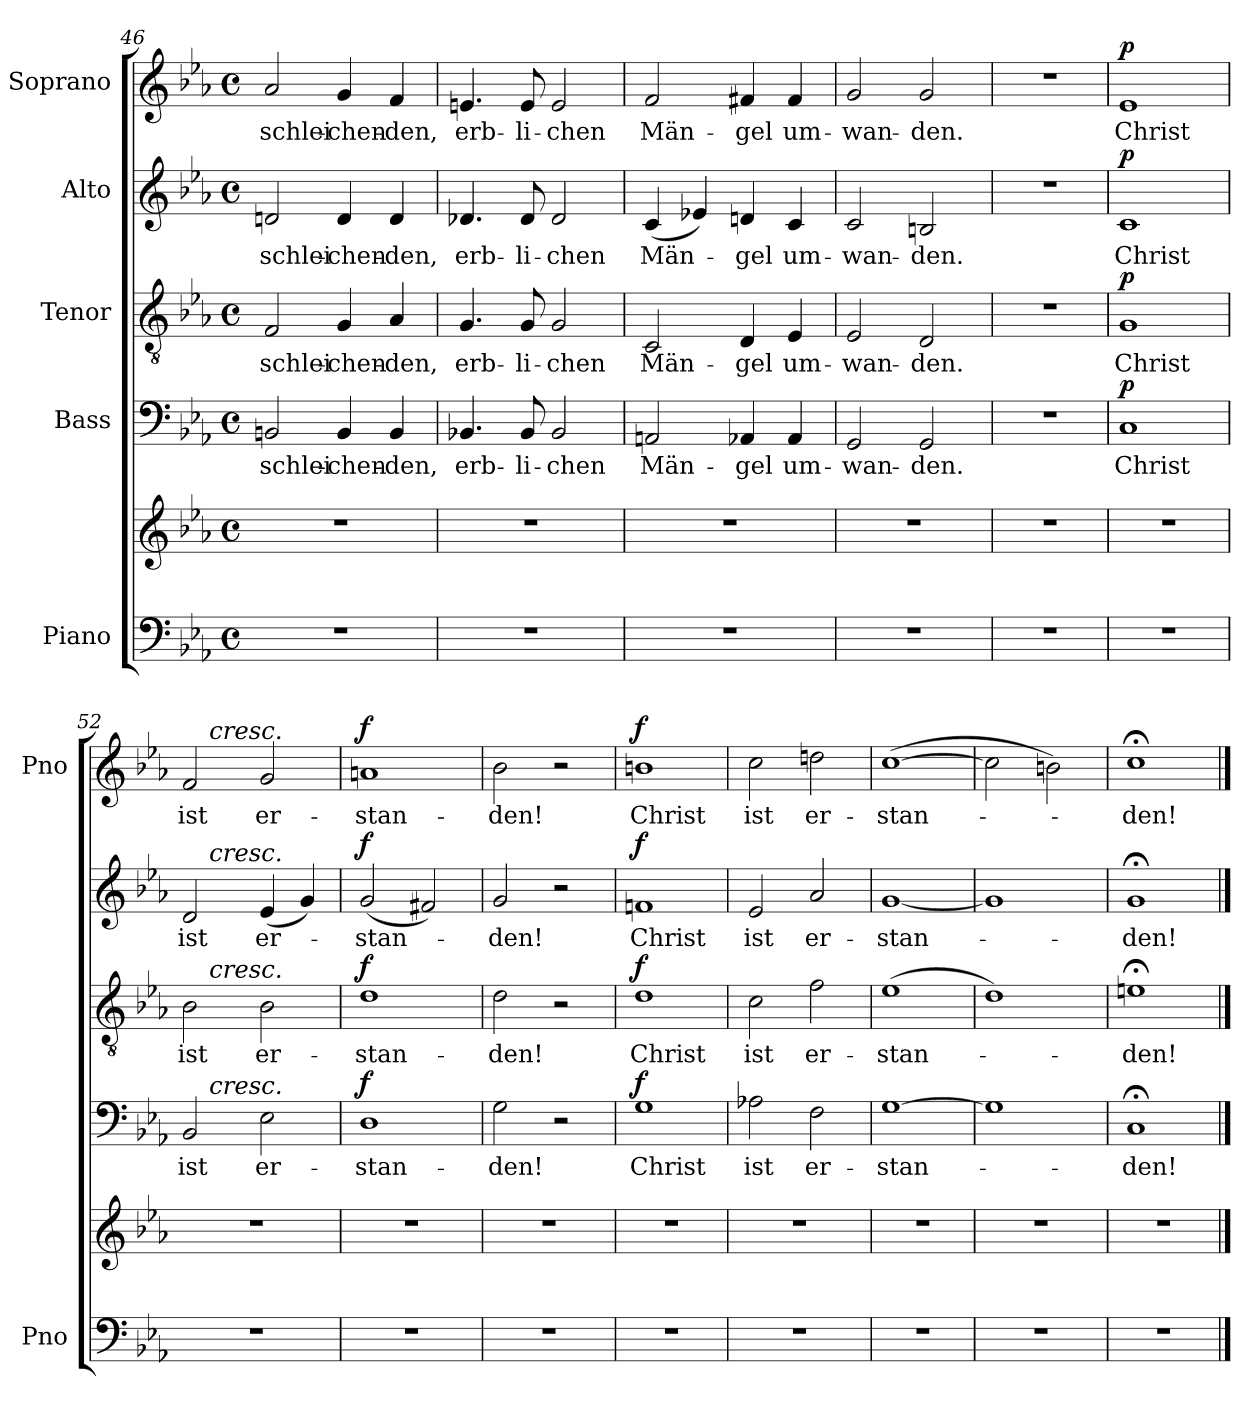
**kern	**kern	**kern	**text	**dynam	**kern	**text	**dynam	**kern	**text	**dynam	**kern	**text	**dynam
*part5	*part5	*part4	*part4	*part4	*part3	*part3	*part3	*part2	*part2	*part2	*part1	*part1	*part1
*staff6	*staff5	*staff4	*staff4	*staff4	*staff3	*staff3	*staff3	*staff2	*staff2	*staff2	*staff1	*staff1	*staff1
*I"Piano	*	*I"Bass	*	*	*I"Tenor	*	*	*I"Alto	*	*	*I"Soprano	*	*
*I'Pno	*	*	*	*	*	*	*	*	*	*	*I'Pno	*	*
*clefF4	*clefG2	*clefF4	*	*	*clefGv2	*	*	*clefG2	*	*	*clefG2	*	*
*k[b-e-a-]	*k[b-e-a-]	*k[b-e-a-]	*	*	*k[b-e-a-]	*	*	*k[b-e-a-]	*	*	*k[b-e-a-]	*	*
*c:	*c:	*c:	*	*	*c:	*	*	*c:	*	*	*c:	*	*
*M4/4	*M4/4	*M4/4	*	*	*M4/4	*	*	*M4/4	*	*	*M4/4	*	*
*met(c)	*met(c)	*met(c)	*	*	*met(c)	*	*	*met(c)	*	*	*met(c)	*	*
=46	=46	=46	=46	=46	=46	=46	=46	=46	=46	=46	=46	=46	=46
1r	1r	2BBn/	schlei-	.	2F/	schlei-	.	2dn/	schlei-	.	2a-/	schlei-	.
.	.	4BB/	-chen-	.	4G/	-chen-	.	4d/	-chen-	.	4g/	-chen-	.
.	.	4BB/	-den,	.	4A-/	-den,	.	4d/	-den,	.	4f/	-den,	.
=47	=47	=47	=47	=47	=47	=47	=47	=47	=47	=47	=47	=47	=47
1r	1r	4.BB-X/	erb-	.	4.G/	erb-	.	4.d-X/	erb-	.	4.en/	erb-	.
.	.	8BB-/	-li-	.	8G/	-li-	.	8d-/	-li-	.	8e/	-li-	.
.	.	2BB-/	-chen	.	2G/	-chen	.	2d-/	-chen	.	2e/	-chen	.
=48	=48	=48	=48	=48	=48	=48	=48	=48	=48	=48	=48	=48	=48
1r	1r	2AAn/	Män-	.	2C/	Män-	.	(4c/	Män-	.	2f/	Män-	.
.	.	.	.	.	.	.	.	4e-X/)	.	.	.	.	.
.	.	4AA-X/	-gel	.	4D/	-gel	.	4dn/	-gel	.	4f#X/	-gel	.
.	.	4AA-/	um-	.	4E-/	um-	.	4c/	um-	.	4f#/	um-	.
=49	=49	=49	=49	=49	=49	=49	=49	=49	=49	=49	=49	=49	=49
1r	1r	2GG/	-wan-	.	2E-/	-wan-	.	2c/	-wan-	.	2g/	-wan-	.
.	.	2GG/	-den.	.	2D/	-den.	.	2Bn/	-den.	.	2g/	-den.	.
=50	=50	=50	=50	=50	=50	=50	=50	=50	=50	=50	=50	=50	=50
1r	1r	1r	.	.	1r	.	.	1r	.	.	1r	.	.
!!LO:LB:g=z
=51	=51	=51	=51	=51	=51	=51	=51	=51	=51	=51	=51	=51	=51
!	!	!	!	!LO:DY:a	!	!	!LO:DY:a	!	!	!LO:DY:a	!	!	!LO:DY:a
1r	1r	1C	Christ	p	1G	Christ	p	1c	Christ	p	1e-	Christ	p
=52	=52	=52	=52	=52	=52	=52	=52	=52	=52	=52	=52	=52	=52
*	*	*^	*	*	*^	*	*	*^	*	*	*^	*	*
1r	1r	2BB-/	8ryy	ist	.	2B-\	8ryy	ist	.	2d/	8ryy	ist	.	2f/	8ryy	ist	.
!	!	!	!	!	!	!	!	!	!	!	!	!	!	!	!LO:TX:a:i:t=cresc.	!	!
!	!	!	!	!	!	!	!	!	!	!	!LO:TX:a:i:t=cresc.	!	!	!	!	!	!
!	!	!	!	!	!	!	!LO:TX:a:i:t=cresc.	!	!	!	!	!	!	!	!	!	!
!	!	!	!LO:TX:a:i:t=cresc.	!	!	!	!	!	!	!	!	!	!	!	!	!	!
.	.	.	2..ryy	.	.	.	2..ryy	.	.	.	2..ryy	.	.	.	2..ryy	.	.
.	.	2E-\	.	er-	.	2B-\	.	er-	.	(4e-/	.	er-	.	2g/	.	er-	.
.	.	.	.	.	.	.	.	.	.	4g/)	.	.	.	.	.	.	.
=53	=53	=53	=53	=53	=53	=53	=53	=53	=53	=53	=53	=53	=53	=53	=53	=53	=53
!	!	!	!	!	!LO:DY:a	!	!	!	!LO:DY:a	!	!	!	!LO:DY:a	!	!	!	!LO:DY:a
*	*	*v	*v	*	*	*	*	*	*	*v	*v	*	*	*v	*v	*	*
*	*	*	*	*	*v	*v	*	*	*	*	*	*	*	*
1r	1r	1D	-stan-	f	1d	-stan-	f	(2g/	-stan-	f	1an	-stan-	f
.	.	.	.	.	.	.	.	2f#X/)	.	.	.	.	.
=54	=54	=54	=54	=54	=54	=54	=54	=54	=54	=54	=54	=54	=54
1r	1r	2G\	-den!	.	2d\	-den!	.	2g/	-den!	.	2b-\	-den!	.
.	.	2r	.	.	2r	.	.	2r	.	.	2r	.	.
=55	=55	=55	=55	=55	=55	=55	=55	=55	=55	=55	=55	=55	=55
!	!	!	!	!LO:DY:a	!	!	!LO:DY:a	!	!	!LO:DY:a	!	!	!LO:DY:a
1r	1r	1G	Christ	f	1d	Christ	f	1fn	Christ	f	1bn	Christ	f
=56	=56	=56	=56	=56	=56	=56	=56	=56	=56	=56	=56	=56	=56
1r	1r	2A-X\	ist	.	2c\	ist	.	2e-/	ist	.	2cc\	ist	.
.	.	2F\	er-	.	2f\	er-	.	2a-/	er-	.	2ddn\	er-	.
=57	=57	=57	=57	=57	=57	=57	=57	=57	=57	=57	=57	=57	=57
1r	1r	[1G	-stan-	.	(1e-	-stan-	.	[1g	-stan-	.	([1cc	-stan-	.
=58	=58	=58	=58	=58	=58	=58	=58	=58	=58	=58	=58	=58	=58
1r	1r	1G]	.	.	1d)	.	.	1g]	.	.	2cc\]	.	.
.	.	.	.	.	.	.	.	.	.	.	2bn\)	.	.
=59	=59	=59	=59	=59	=59	=59	=59	=59	=59	=59	=59	=59	=59
1r	1r	1C;<	-den!	.	1en;<	-den!	.	1g;<	-den!	.	1cc;<	-den!	.
==	==	==	==	==	==	==	==	==	==	==	==	==	==
*-	*-	*-	*-	*-	*-	*-	*-	*-	*-	*-	*-	*-	*-
